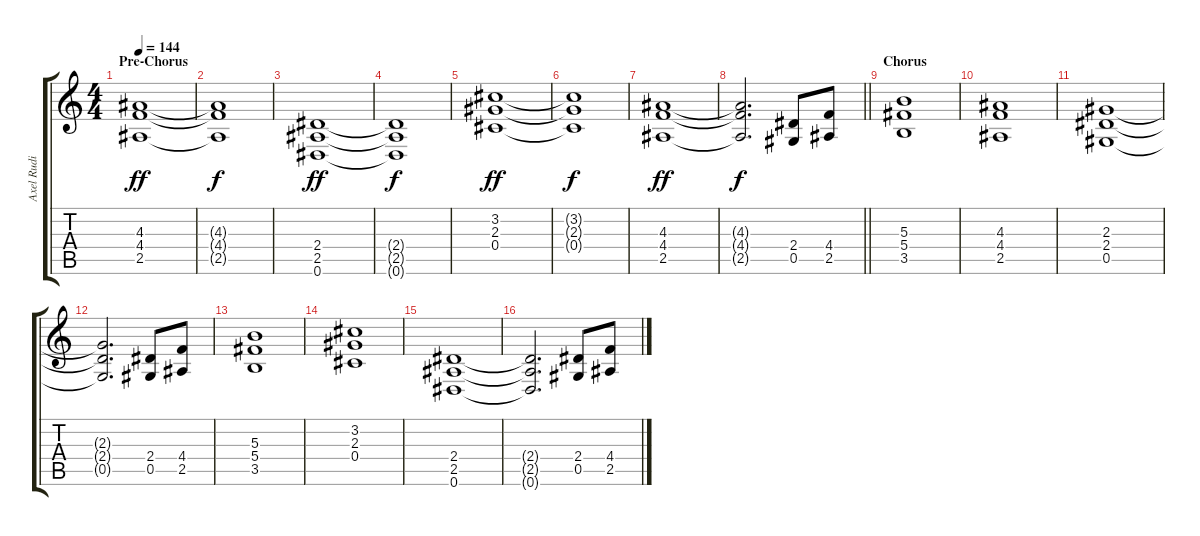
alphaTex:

\track ("Axel Rudi Pell" "Axel Rudi ") {instrument distortionguitar}
\staff {score tabs}
\tuning (Eb4 Bb3 Gb3 Db3 Ab2 Eb2) {hide}
\ts (4 4)
\section ("" "Pre-Chorus")
\tempo 144
\clef g2
\ks c
(4.3 4.4 2.5).1{dy ff} |
(4.3{t} 4.4{t} 2.5{t}).1{dy f} |
(2.4 2.5 0.6).1{dy ff} |
(2.4{t} 2.5{t} 0.6{t}).1{dy f} |
(3.2 2.3 0.4).1{dy ff} |
(3.2{t} 2.3{t} 0.4{t}).1{dy f} |
(4.3 4.4 2.5).1{dy ff} |
\barLineRight lightlight
(4.3{t} 4.4{t} 2.5{t}).2{d dy f} (2.4 0.5).8 (4.4 2.5).8 |
\section ("" "Chorus")
(5.3 5.4 3.5).1 |
(4.3 4.4 2.5).1 |
(2.3 2.4 0.5).1 |
(2.3{t} 2.4{t} 0.5{t}).2{d} (2.4 0.5).8 (4.4 2.5).8 |
(5.3 5.4 3.5).1 |
(3.2 2.3 0.4).1 |
(2.4 2.5 0.6).1 |
(2.4{t} 2.5{t} 0.6{t}).2{d} (2.4 0.5).8 (4.4 2.5).8
